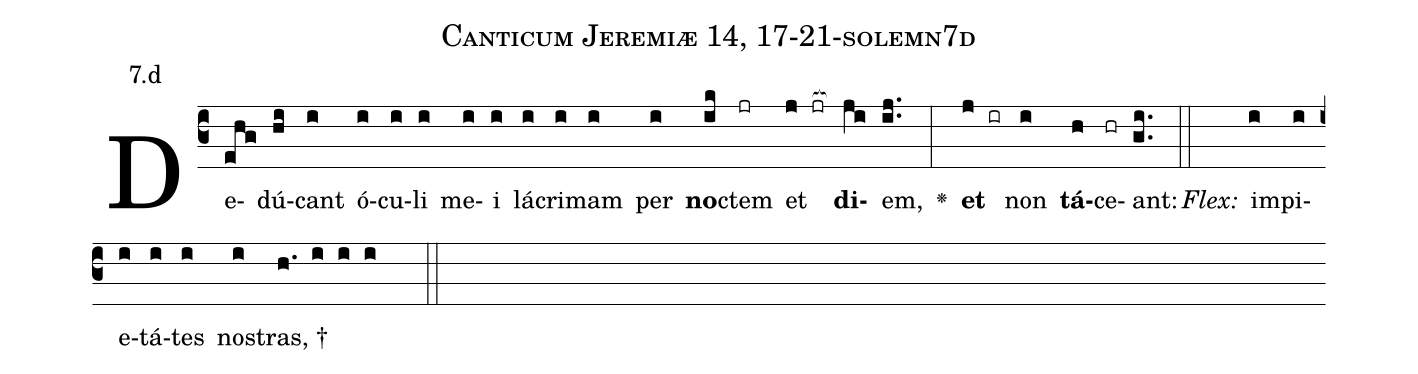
name: Canticum Jeremiæ 14, 17-21-solemn7d;
annotation: 7.d;
%%
(c3)De(ehg)dú(hi)cant(i) ó(i)cu(i)li(i) me(i)i(i) lá(i)cri(i)mam(i) per(i) <b>no</b>(ik)ctem(jr) et(j jr[ocb:1{]) <b>di</b>(ji[ocb:0}])em,(ij..) <v>\greheightstar</v>(:) <b>et</b>(j ir) non(i) <b>tá</b>(h)ce(hr)ant:(gi..) (::)
<i>Flex:</i>()  im(i)pi(i)e(i)tá(i)tes(i) no(i)stras, †(h. i i i  ::)

%E(i) u(i) o(j) u(i) a(h) e.(gi..) (::)
